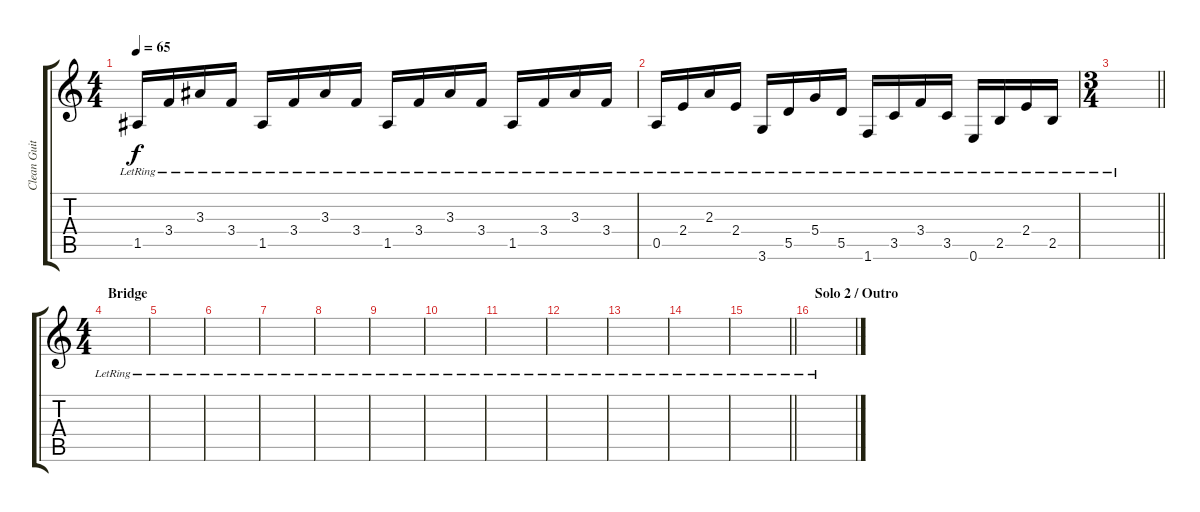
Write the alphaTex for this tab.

\track ("Clean Guitar 1" "Clean Guit") {instrument electricguitarclean}
\staff {score tabs}
\tuning (E4 B3 G3 D3 A2 E2) {hide}
\ts (4 4)
\tempo 65
\clef g2
\ks c
1.5{lr}.16{dy f} 3.4{lr}.16 3.3{lr}.16 3.4{lr}.16 1.5{lr}.16 3.4{lr}.16 3.3{lr}.16 3.4{lr}.16 1.5{lr}.16 3.4{lr}.16 3.3{lr}.16 3.4{lr}.16 1.5{lr}.16 3.4{lr}.16 3.3{lr}.16 3.4{lr}.16 |
0.5{lr}.16 2.4{lr}.16 2.3{lr}.16 2.4{lr}.16 3.6{lr}.16 5.5{lr}.16 5.4{lr}.16 5.5{lr}.16 1.6{lr}.16 3.5{lr}.16 3.4{lr}.16 3.5{lr}.16 0.6{lr}.16 2.5{lr}.16 2.4{lr}.16 2.5{lr}.16 |
\ts (3 4)
\barLineRight lightlight
|
\ts (4 4)
\section ("" "Bridge")
|
|
|
|
|
|
|
|
|
|
|
\barLineRight lightlight
|
\section ("" "Solo 2 / Outro")
